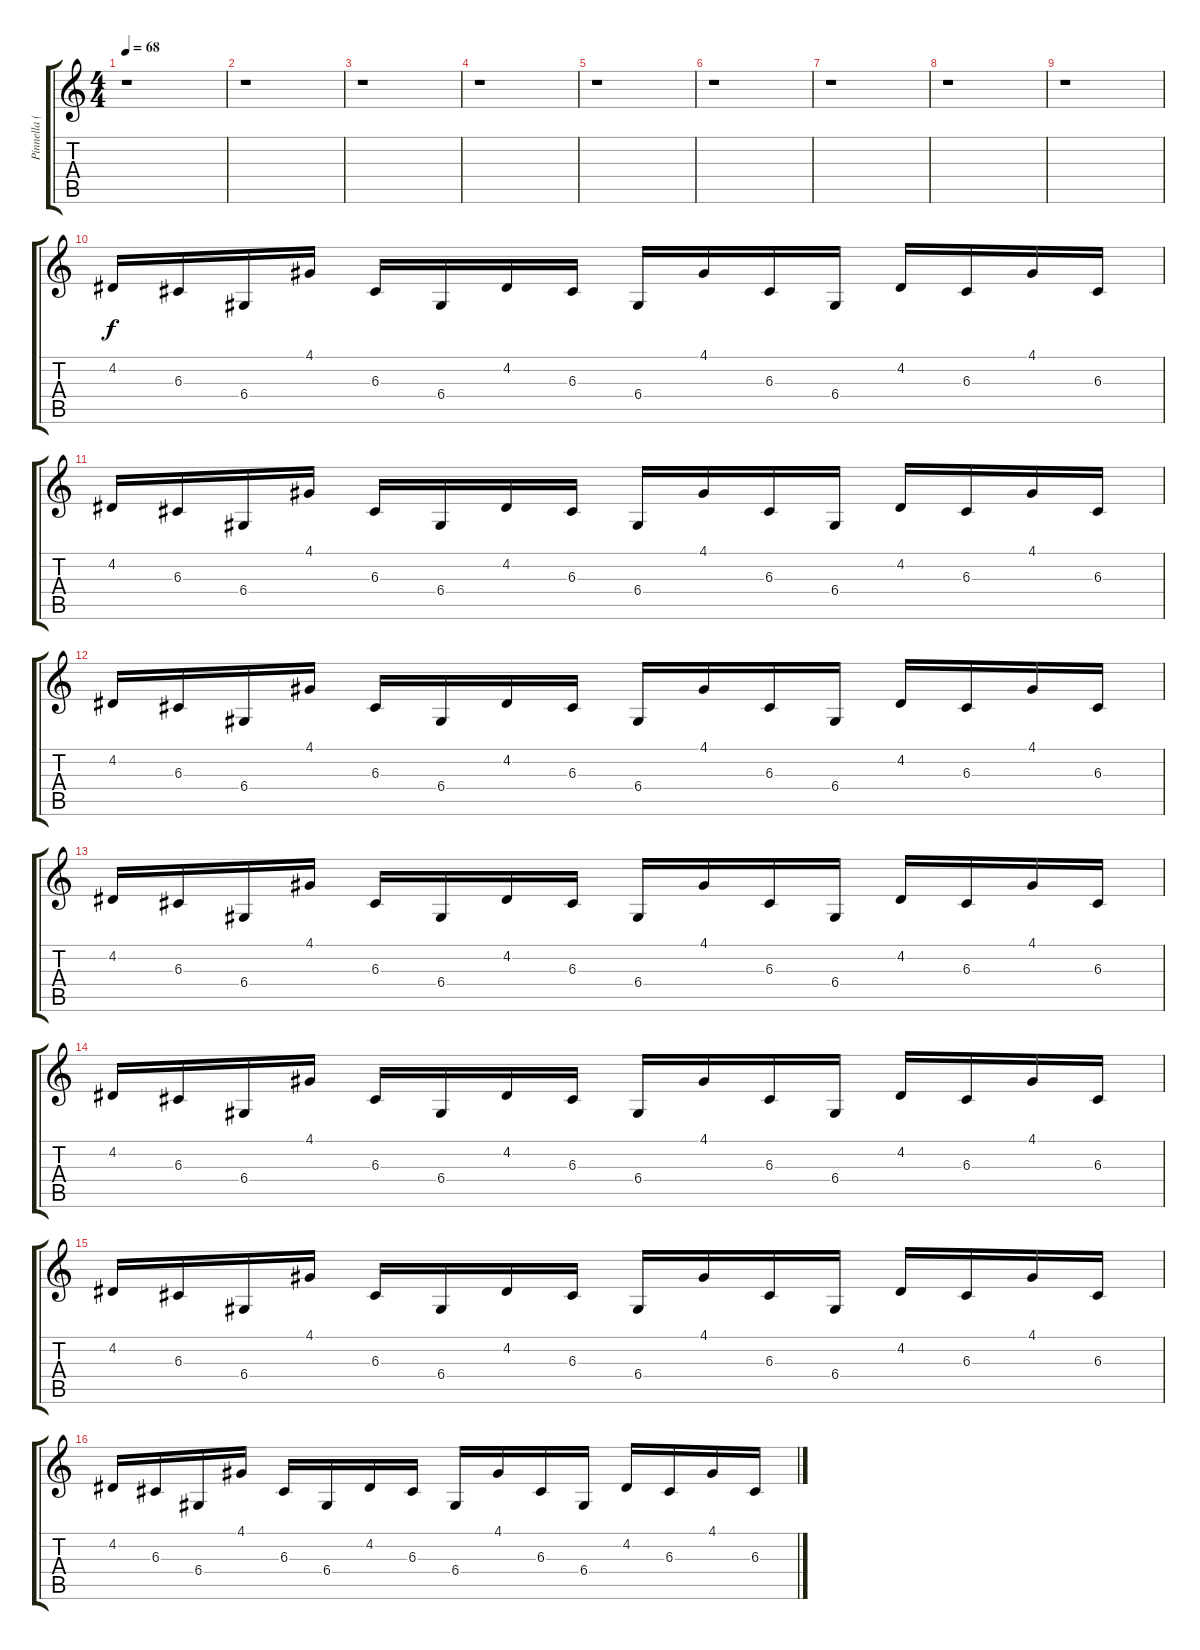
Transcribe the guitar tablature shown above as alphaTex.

\track ("Pinnella (Piano)" "Pinnella (") {instrument brightacousticpiano}
\staff {score tabs}
\tuning (E4 B3 G3 D3 A2 E2) {hide}
\ts (4 4)
\tempo 68
\clef g2
\ks c
r.1{dy f instrument brightacousticpiano} |
r.1 |
r.1 |
r.1 |
r.1 |
r.1 |
r.1 |
r.1 |
r.1 |
4.2.16{balance 4} 6.3.16 6.4.16 4.1.16 6.3.16 6.4.16 4.2.16 6.3.16 6.4.16 4.1.16 6.3.16 6.4.16 4.2.16 6.3.16 4.1.16 6.3.16 |
4.2.16 6.3.16 6.4.16 4.1.16 6.3.16 6.4.16 4.2.16 6.3.16 6.4.16 4.1.16 6.3.16 6.4.16 4.2.16 6.3.16 4.1.16 6.3.16 |
4.2.16 6.3.16 6.4.16 4.1.16 6.3.16 6.4.16 4.2.16 6.3.16 6.4.16 4.1.16 6.3.16 6.4.16 4.2.16 6.3.16 4.1.16 6.3.16 |
4.2.16 6.3.16 6.4.16 4.1.16 6.3.16 6.4.16 4.2.16 6.3.16 6.4.16 4.1.16 6.3.16 6.4.16 4.2.16 6.3.16 4.1.16 6.3.16 |
4.2.16 6.3.16 6.4.16 4.1.16 6.3.16 6.4.16 4.2.16 6.3.16 6.4.16 4.1.16 6.3.16 6.4.16 4.2.16 6.3.16 4.1.16 6.3.16 |
4.2.16 6.3.16 6.4.16 4.1.16 6.3.16 6.4.16 4.2.16 6.3.16 6.4.16 4.1.16 6.3.16 6.4.16 4.2.16 6.3.16 4.1.16 6.3.16 |
4.2.16 6.3.16 6.4.16 4.1.16 6.3.16 6.4.16 4.2.16 6.3.16 6.4.16 4.1.16 6.3.16 6.4.16 4.2.16 6.3.16 4.1.16 6.3.16
